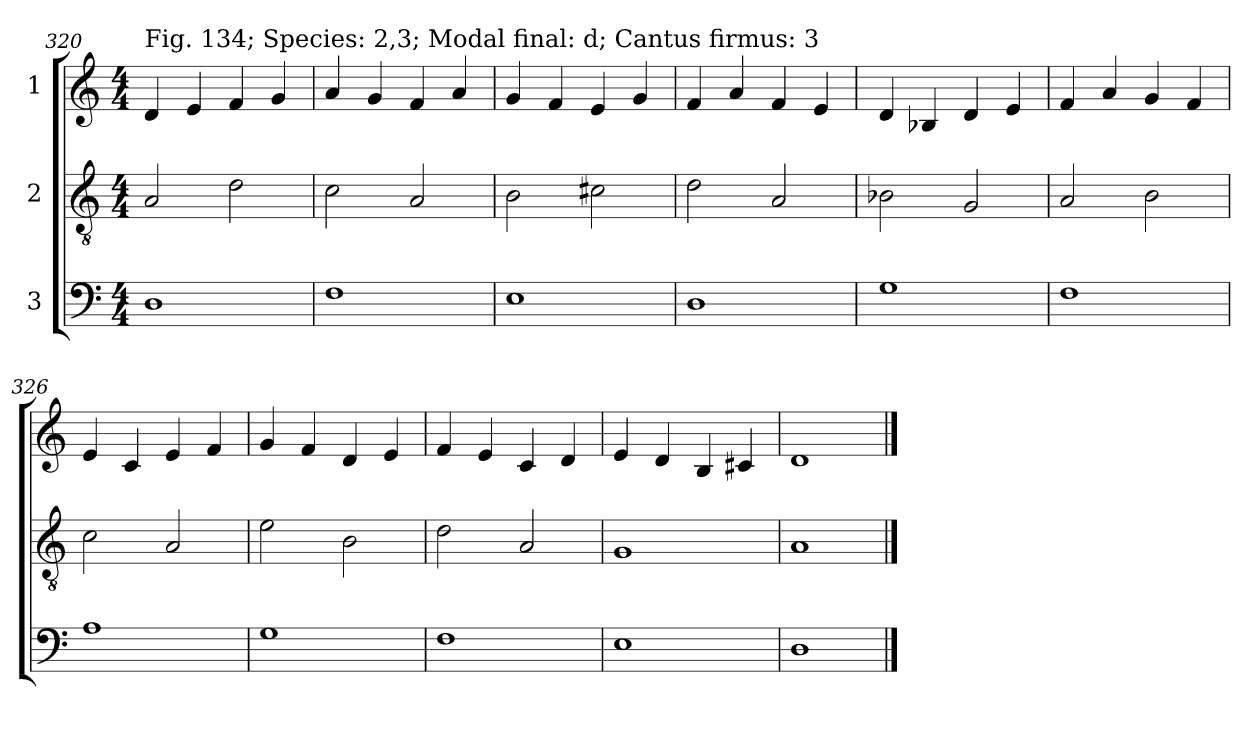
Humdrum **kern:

**kern	**kern	**kern
*part3	*part2	*part1
*staff3	*staff2	*staff1
*I"3	*I"2	*I"1
!!LO:LB:g=z
*clefF4	*clefGv2	*clefG2
*k[]	*k[]	*k[]
*M4/4	*M4/4	*M4/4
=320	=320	=320
!	!	!LO:TX:a:t=Fig. 134; Species&colon; 2,3; Modal final&colon; d; Cantus firmus&colon; 3
1D	2A/	4d/
.	.	4e/
.	2d\	4f/
.	.	4g/
=321	=321	=321
1F	2c\	4a/
.	.	4g/
.	2A/	4f/
.	.	4a/
=322	=322	=322
1E	2B\	4g/
.	.	4f/
.	2c#X\	4e/
.	.	4g/
=323	=323	=323
1D	2d\	4f/
.	.	4a/
.	2A/	4f/
.	.	4e/
=324	=324	=324
1G	2B-X\	4d/
.	.	4B-X/
.	2G/	4d/
.	.	4e/
=325	=325	=325
1F	2A/	4f/
.	.	4a/
.	2B\	4g/
.	.	4f/
!!LO:LB:g=z
=326	=326	=326
1A	2c\	4e/
.	.	4c/
.	2A/	4e/
.	.	4f/
=327	=327	=327
1G	2e\	4g/
.	.	4f/
.	2B\	4d/
.	.	4e/
=328	=328	=328
1F	2d\	4f/
.	.	4e/
.	2A/	4c/
.	.	4d/
=329	=329	=329
1E	1G	4e/
.	.	4d/
.	.	4B/
.	.	4c#X/
=330	=330	=330
1D	1A	1d
==	==	==
*-	*-	*-
